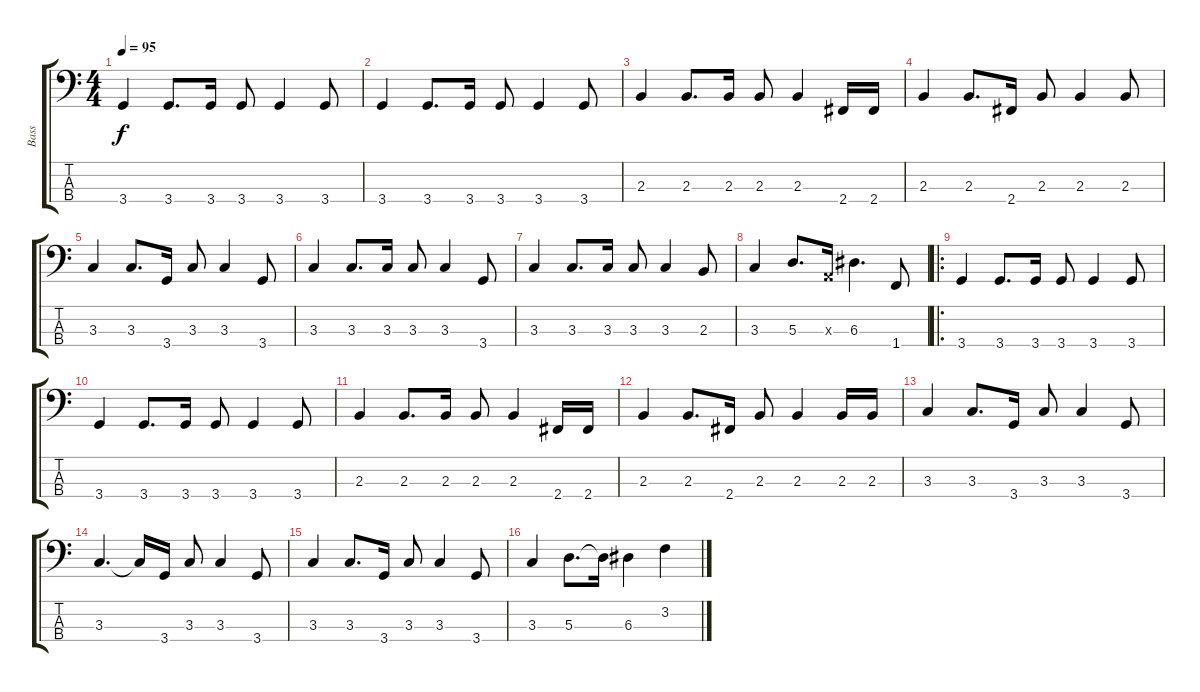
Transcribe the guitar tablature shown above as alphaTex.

\track ("Bass" "Bass") {instrument electricbassfinger}
\staff {score tabs}
\tuning (G2 D2 A1 E1) {hide}
\ts (4 4)
\tempo 95
\clef f4
\ks c
3.4.4{dy f instrument electricbassfinger} 3.4.8{d} 3.4.16 3.4.8 3.4.4 3.4.8 |
3.4.4 3.4.8{d} 3.4.16 3.4.8 3.4.4 3.4.8 |
2.3.4 2.3.8{d} 2.3.16 2.3.8 2.3.4 2.4.16 2.4.16 |
2.3.4 2.3.8{d} 2.4.16 2.3.8 2.3.4 2.3.8 |
3.3.4 3.3.8{d} 3.4.16 3.3.8 3.3.4 3.4.8 |
3.3.4 3.3.8{d} 3.3.16 3.3.8 3.3.4 3.4.8 |
3.3.4 3.3.8{d} 3.3.16 3.3.8 3.3.4 2.3.8 |
3.3.4 5.3.8{d} 0.3{x}.16 6.3.4{d} 1.4.8 |
\ro
3.4.4 3.4.8{d} 3.4.16 3.4.8 3.4.4 3.4.8 |
3.4.4 3.4.8{d} 3.4.16 3.4.8 3.4.4 3.4.8 |
2.3.4 2.3.8{d} 2.3.16 2.3.8 2.3.4 2.4.16 2.4.16 |
2.3.4 2.3.8{d} 2.4.16 2.3.8 2.3.4 2.3.16 2.3.16 |
3.3.4 3.3.8{d} 3.4.16 3.3.8 3.3.4 3.4.8 |
3.3.4{d} 3.3{t}.16 3.4.16 3.3.8 3.3.4 3.4.8 |
3.3.4 3.3.8{d} 3.4.16 3.3.8 3.3.4 3.4.8 |
3.3.4 5.3.8{d} 5.3{t}.16 6.3.4 3.2.4
